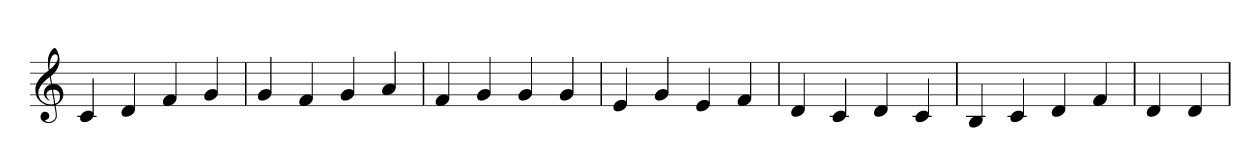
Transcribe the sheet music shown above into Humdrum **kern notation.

**kern
*part1
*staff1
*clefG2
=1
4c
4d
4f
4g
=2
4g
4f
4g
4a
=3
4f
4g
4g
4g
=4
4e
4g
4e
4f
=5
4d
4c
4d
4c
=6
4B
4c
4d
4f
=7
4d
4d
=
*-
